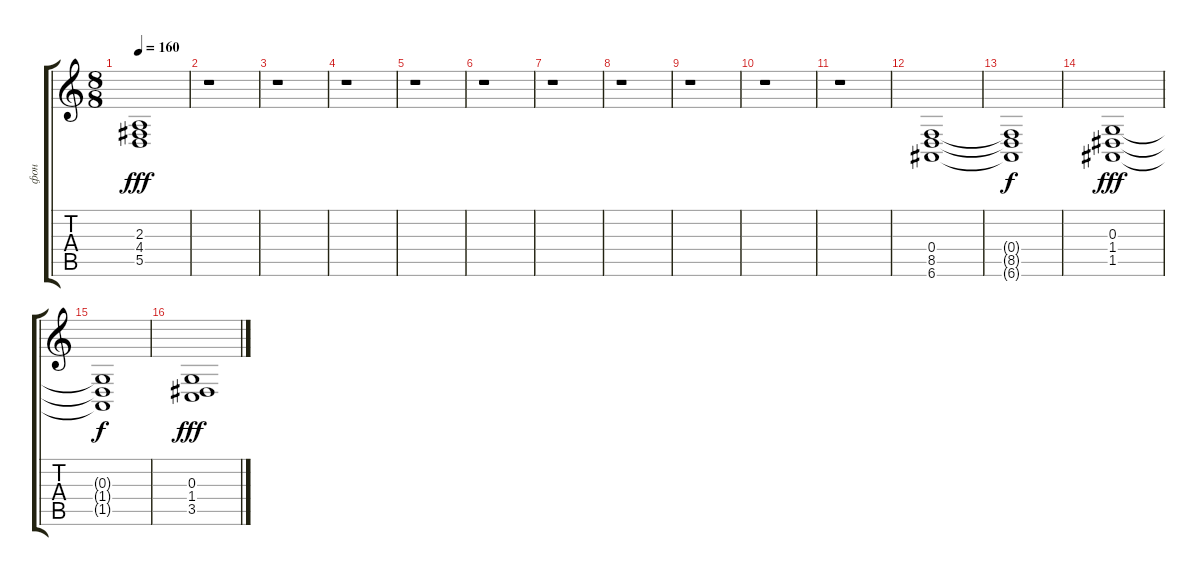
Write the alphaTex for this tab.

\track ("фон" "фон") {instrument pad2warm}
\staff {score tabs}
\tuning (E4 B3 G3 D3 A2 E2) {hide}
\ts (8 8)
\tempo 160
\clef g2
\ks c
(2.3 4.4 5.5).1{dy fff} |
r.1 |
r.1 |
r.1 |
r.1 |
r.1 |
r.1 |
r.1 |
r.1 |
r.1 |
r.1 |
(0.4 8.5 6.6).1 |
(0.4{t} 8.5{t} 6.6{t}).1{dy f} |
(0.3 1.4 1.5).1{dy fff} |
(0.3{t} 1.4{t} 1.5{t}).1{dy f} |
(0.3 1.4 3.5).1{dy fff}
